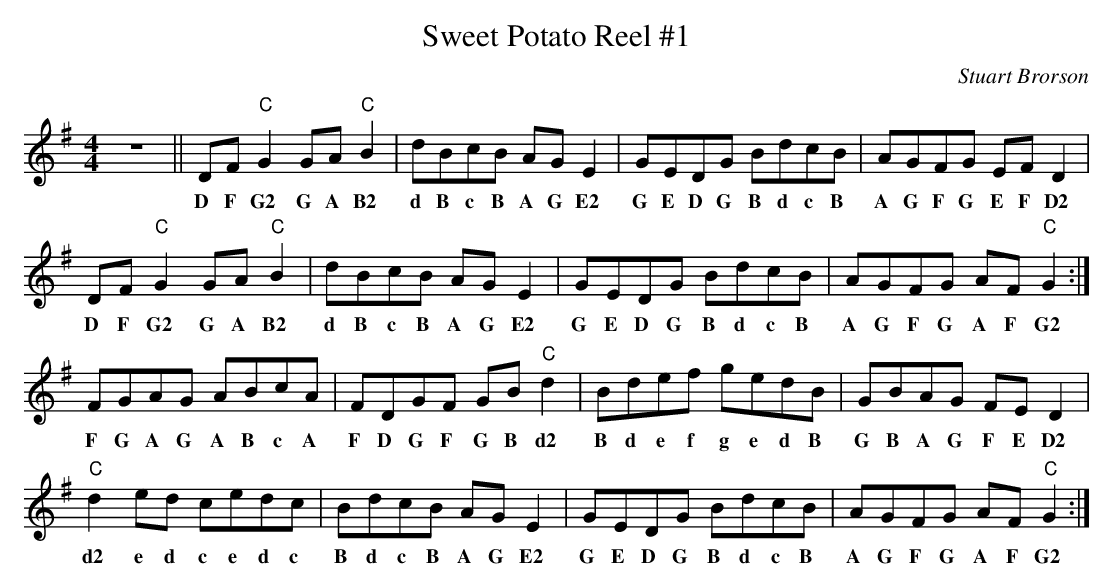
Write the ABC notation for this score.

X:1 - Speed 50
T:Sweet Potato Reel #1
C:Stuart Brorson
M:4/4
K:G
z8||DF "C"G2 GA "C"B2 | dBcB AGE2 | GEDG BdcB | AGFG EFD2 |
w: D F G2 G A B2 d B c B A G E2 G E D G B d c B A G F G E F D2
DF "C"G2 GA "C"B2 | dBcB AGE2 | GEDG BdcB | AGFG AF"C"G2	:|
w: D F G2 G A B2 d B c B A G E2 G E D G B d c B A G F G A F G2
FGAG ABcA | FDGF GB"C"d2 | Bdef gedB | GBAG FED2 |
w: F G A G A B c A F D G F G B d2 B d e f g e d B G B A G F E D2
"C"d2ed cedc | BdcB AGE2 | GEDG BdcB | AGFG AF"C"G2 :|
w: d2 e d c e d c B d c B A G E2 G E D G B d c B A G F G A F G2
